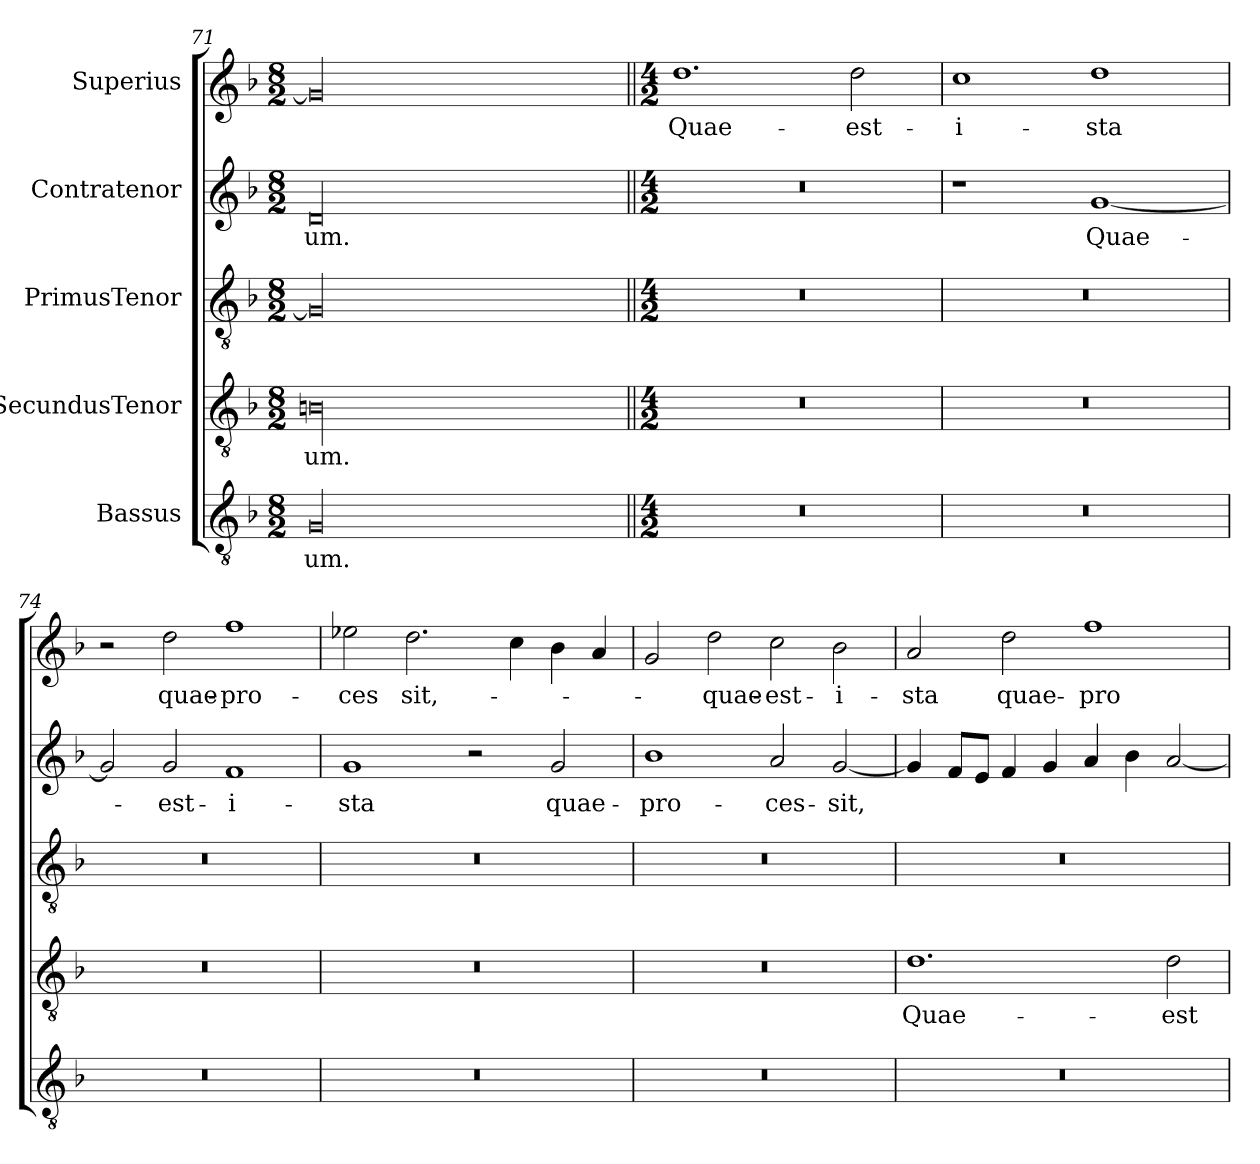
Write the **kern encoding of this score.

**kern	**text	**kern	**text	**kern	**kern	**text	**kern	**text
*part5	*part5	*part4	*part4	*part3	*part2	*part2	*part1	*part1
*staff5	*staff5	*staff4	*staff4	*staff3	*staff2	*staff2	*staff1	*staff1
*I"Bassus	*	*I"SecundusTenor	*	*I"PrimusTenor	*I"Contratenor	*	*I"Superius	*
*clefGv2	*	*clefGv2	*	*clefGv2	*clefG2	*	*clefG2	*
*k[b-]	*	*k[b-]	*	*k[b-]	*k[b-]	*	*k[b-]	*
*M8/2	*	*M8/2	*	*M8/2	*M8/2	*	*M8/2	*
=71	=71	=71	=71	=71	=71	=71	=71	=71
00G/	-um.	00Bn\	-um.	00G/]	00d/	-um.	00g/]	.
=72||	=72||	=72||	=72||	=72||	=72||	=72||	=72||	=72||
*M4/2	*	*M4/2	*	*M4/2	*M4/2	*	*M4/2	*
0r	.	0r	.	0r	0r	.	1.dd\	Quae-
.	.	.	.	.	.	.	2dd\	est-
=73	=73	=73	=73	=73	=73	=73	=73	=73
0r	.	0r	.	0r	1r	.	1cc\	i-
.	.	.	.	.	[1g/	Quae-	1dd\	-sta
=74	=74	=74	=74	=74	=74	=74	=74	=74
0r	.	0r	.	0r	2g/]	.	2r	.
.	.	.	.	.	2g/	est-	2dd\	quae-
.	.	.	.	.	1f/	i-	1ff\	pro-
=75	=75	=75	=75	=75	=75	=75	=75	=75
0r	.	0r	.	0r	1g/	-sta	2ee-X\	-ces
.	.	.	.	.	.	.	2.dd\	sit,-
.	.	.	.	.	2r	.	.	.
.	.	.	.	.	.	.	4cc\	.
.	.	.	.	.	2g/	quae-	4b-\	.
.	.	.	.	.	.	.	4a/	.
=76	=76	=76	=76	=76	=76	=76	=76	=76
0r	.	0r	.	0r	1b-\	pro-	2g/	.
.	.	.	.	.	.	.	2dd\	quae-
.	.	.	.	.	2a/	-ces-	2cc\	est-
.	.	.	.	.	[2g/	-sit,	2b-\	i-
=77	=77	=77	=77	=77	=77	=77	=77	=77
0r	.	1.d\	Quae-	0r	4g/]	.	2a/	-sta
.	.	.	.	.	8f/L	.	.	.
.	.	.	.	.	8e/J	.	.	.
.	.	.	.	.	4f/	.	2dd\	quae-
.	.	.	.	.	4g/	.	.	.
.	.	.	.	.	4a/	.	1ff\	pro-
.	.	.	.	.	4b-\	.	.	.
.	.	2d\	est-	.	[2a/	.	.	.
=	=	=	=	=	=	=	=	=
*-	*-	*-	*-	*-	*-	*-	*-	*-
